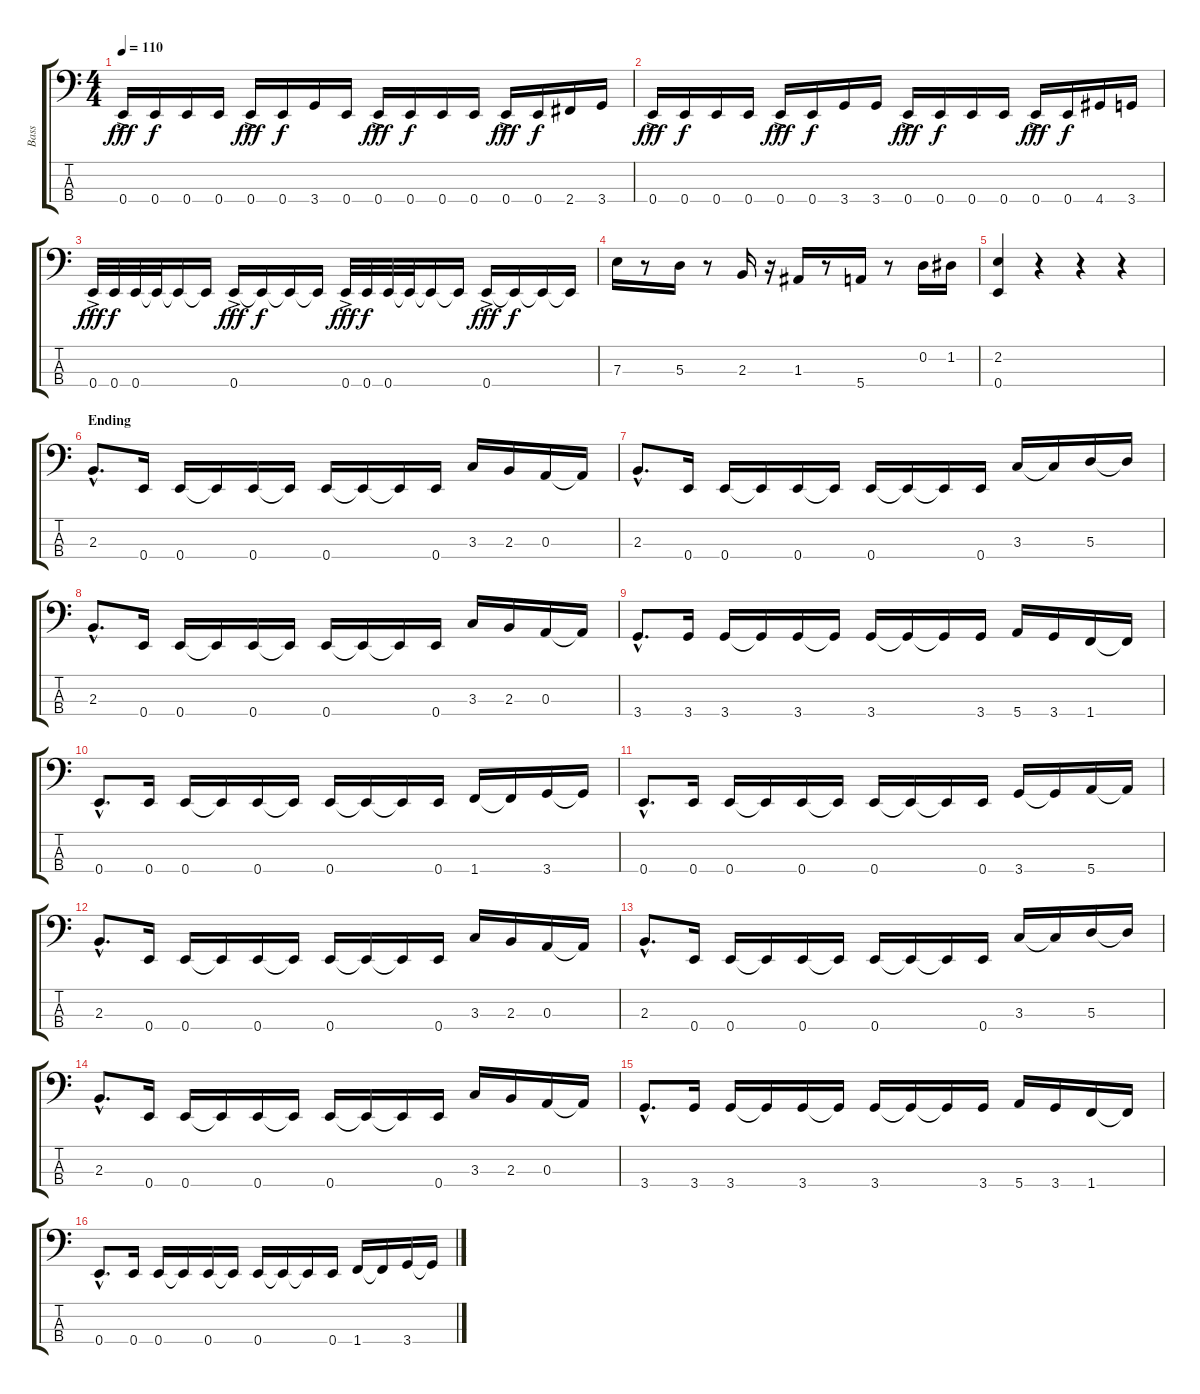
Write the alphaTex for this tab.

\track ("Bass" "Bass") {instrument electricbasspick}
\staff {score tabs}
\tuning (G2 D2 A1 E1) {hide}
\ts (4 4)
\tempo 110
\clef f4
\ks c
0.4{ac}.16{dy fff} 0.4.16{dy f} 0.4.16 0.4.16 0.4{ac}.16{dy fff} 0.4.16{dy f} 3.4.16 0.4.16 0.4{ac}.16{dy fff} 0.4.16{dy f} 0.4.16 0.4.16 0.4{ac}.16{dy fff} 0.4.16{dy f} 2.4.16 3.4.16 |
0.4{ac}.16{dy fff} 0.4.16{dy f} 0.4.16 0.4.16 0.4{ac}.16{dy fff} 0.4.16{dy f} 3.4.16 3.4.16 0.4{ac}.16{dy fff} 0.4.16{dy f} 0.4.16 0.4.16 0.4{ac}.16{dy fff} 0.4.16{dy f} 4.4.16 3.4.16 |
0.4{ac}.32{dy fff} 0.4.32{dy f} 0.4.32 0.4{t}.32 0.4{t}.16 0.4{t}.16 0.4{ac}.16{dy fff} 0.4{t}.16{dy f} 0.4{t}.16 0.4{t}.16 0.4{ac}.32{dy fff} 0.4.32{dy f} 0.4.32 0.4{t}.32 0.4{t}.16 0.4{t}.16 0.4{ac}.16{dy fff} 0.4{t}.16{dy f} 0.4{t}.16 0.4{t}.16 |
7.3.16 r.8 5.3.16 r.8 2.3.16 r.16 1.3.16 r.8 5.4.16 r.8 0.2.16 1.2.16 |
(2.2 0.4).4 r.4 r.4 r.4 |
\section ("" "Ending")
2.3{hac}.8{d} 0.4.16 0.4.16 0.4{t}.16 0.4.16 0.4{t}.16 0.4.16 0.4{t}.16 0.4{t}.16 0.4.16 3.3.16 2.3.16 0.3.16 0.3{t}.16 |
2.3{hac}.8{d} 0.4.16 0.4.16 0.4{t}.16 0.4.16 0.4{t}.16 0.4.16 0.4{t}.16 0.4{t}.16 0.4.16 3.3.16 3.3{t}.16 5.3.16 5.3{t}.16 |
2.3{hac}.8{d} 0.4.16 0.4.16 0.4{t}.16 0.4.16 0.4{t}.16 0.4.16 0.4{t}.16 0.4{t}.16 0.4.16 3.3.16 2.3.16 0.3.16 0.3{t}.16 |
3.4{hac}.8{d} 3.4.16 3.4.16 3.4{t}.16 3.4.16 3.4{t}.16 3.4.16 3.4{t}.16 3.4{t}.16 3.4.16 5.4.16 3.4.16 1.4.16 1.4{t}.16 |
0.4{hac}.8{d} 0.4.16 0.4.16 0.4{t}.16 0.4.16 0.4{t}.16 0.4.16 0.4{t}.16 0.4{t}.16 0.4.16 1.4.16 1.4{t}.16 3.4.16 3.4{t}.16 |
0.4{hac}.8{d} 0.4.16 0.4.16 0.4{t}.16 0.4.16 0.4{t}.16 0.4.16 0.4{t}.16 0.4{t}.16 0.4.16 3.4.16 3.4{t}.16 5.4.16 5.4{t}.16 |
2.3{hac}.8{d} 0.4.16 0.4.16 0.4{t}.16 0.4.16 0.4{t}.16 0.4.16 0.4{t}.16 0.4{t}.16 0.4.16 3.3.16 2.3.16 0.3.16 0.3{t}.16 |
2.3{hac}.8{d} 0.4.16 0.4.16 0.4{t}.16 0.4.16 0.4{t}.16 0.4.16 0.4{t}.16 0.4{t}.16 0.4.16 3.3.16 3.3{t}.16 5.3.16 5.3{t}.16 |
2.3{hac}.8{d} 0.4.16 0.4.16 0.4{t}.16 0.4.16 0.4{t}.16 0.4.16 0.4{t}.16 0.4{t}.16 0.4.16 3.3.16 2.3.16 0.3.16 0.3{t}.16 |
3.4{hac}.8{d} 3.4.16 3.4.16 3.4{t}.16 3.4.16 3.4{t}.16 3.4.16 3.4{t}.16 3.4{t}.16 3.4.16 5.4.16 3.4.16 1.4.16 1.4{t}.16 |
0.4{hac}.8{d} 0.4.16 0.4.16 0.4{t}.16 0.4.16 0.4{t}.16 0.4.16 0.4{t}.16 0.4{t}.16 0.4.16 1.4.16 1.4{t}.16 3.4.16 3.4{t}.16
